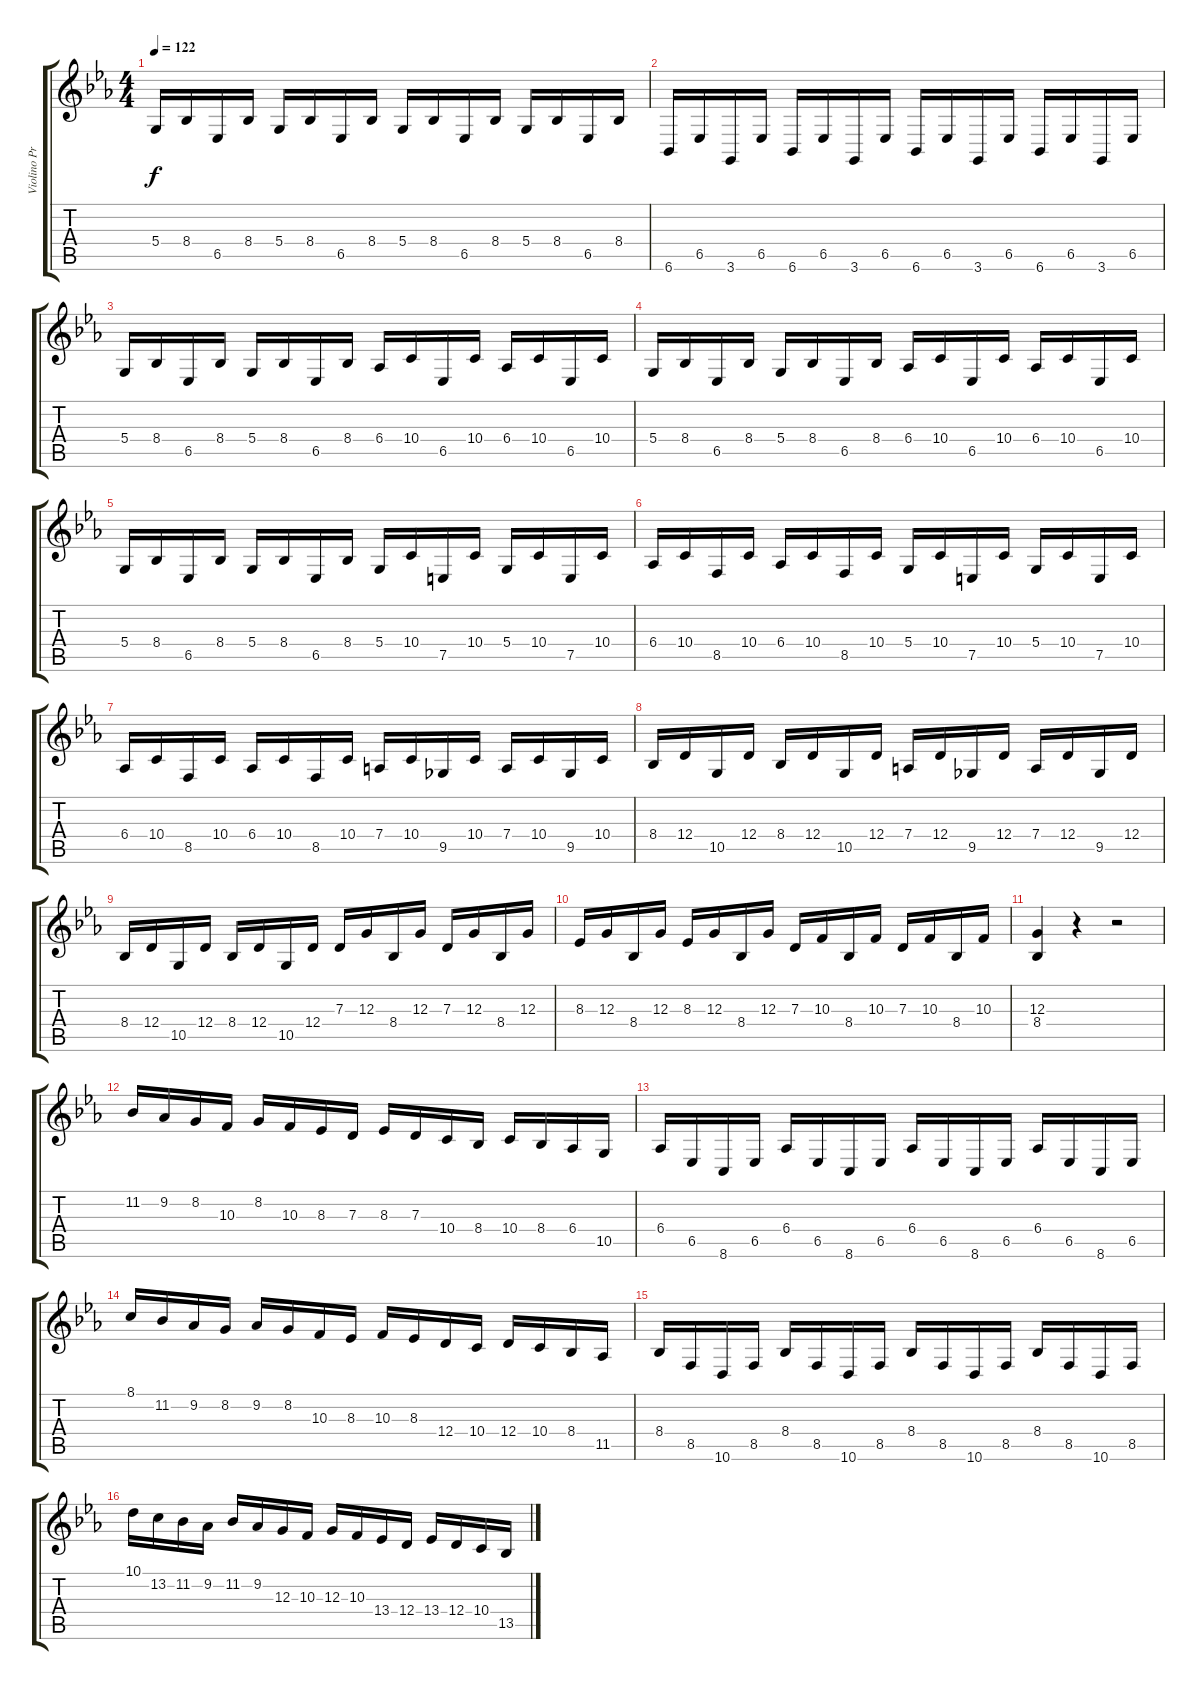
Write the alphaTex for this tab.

\track ("Violino Principale" "Violino Pr") {instrument violin}
\staff {score tabs}
\tuning (E4 B3 G3 D3 A2 E2) {hide}
\ts (4 4)
\tempo 122
\clef g2
\ks eb
5.4.16{dy f} 8.4.16 6.5.16 8.4.16 5.4.16 8.4.16 6.5.16 8.4.16 5.4.16 8.4.16 6.5.16 8.4.16 5.4.16 8.4.16 6.5.16 8.4.16 |
6.6.16 6.5.16 3.6.16 6.5.16 6.6.16 6.5.16 3.6.16 6.5.16 6.6.16 6.5.16 3.6.16 6.5.16 6.6.16 6.5.16 3.6.16 6.5.16 |
5.4.16 8.4.16 6.5.16 8.4.16 5.4.16 8.4.16 6.5.16 8.4.16 6.4.16 10.4.16 6.5.16 10.4.16 6.4.16 10.4.16 6.5.16 10.4.16 |
5.4.16 8.4.16 6.5.16 8.4.16 5.4.16 8.4.16 6.5.16 8.4.16 6.4.16 10.4.16 6.5.16 10.4.16 6.4.16 10.4.16 6.5.16 10.4.16 |
5.4.16 8.4.16 6.5.16 8.4.16 5.4.16 8.4.16 6.5.16 8.4.16 5.4.16 10.4.16 7.5.16 10.4.16 5.4.16 10.4.16 7.5.16 10.4.16 |
6.4.16 10.4.16 8.5.16 10.4.16 6.4.16 10.4.16 8.5.16 10.4.16 5.4.16 10.4.16 7.5.16 10.4.16 5.4.16 10.4.16 7.5.16 10.4.16 |
6.4.16 10.4.16 8.5.16 10.4.16 6.4.16 10.4.16 8.5.16 10.4.16 7.4.16 10.4.16 9.5.16 10.4.16 7.4.16 10.4.16 9.5.16 10.4.16 |
8.4.16 12.4.16 10.5.16 12.4.16 8.4.16 12.4.16 10.5.16 12.4.16 7.4.16 12.4.16 9.5.16 12.4.16 7.4.16 12.4.16 9.5.16 12.4.16 |
8.4.16 12.4.16 10.5.16 12.4.16 8.4.16 12.4.16 10.5.16 12.4.16 7.3.16 12.3.16 8.4.16 12.3.16 7.3.16 12.3.16 8.4.16 12.3.16 |
8.3.16 12.3.16 8.4.16 12.3.16 8.3.16 12.3.16 8.4.16 12.3.16 7.3.16 10.3.16 8.4.16 10.3.16 7.3.16 10.3.16 8.4.16 10.3.16 |
(12.3 8.4).4 r.4 r.2 |
11.2.16 9.2.16 8.2.16 10.3.16 8.2.16 10.3.16 8.3.16 7.3.16 8.3.16 7.3.16 10.4.16 8.4.16 10.4.16 8.4.16 6.4.16 10.5.16 |
6.4.16 6.5.16 8.6.16 6.5.16 6.4.16 6.5.16 8.6.16 6.5.16 6.4.16 6.5.16 8.6.16 6.5.16 6.4.16 6.5.16 8.6.16 6.5.16 |
8.1.16 11.2.16 9.2.16 8.2.16 9.2.16 8.2.16 10.3.16 8.3.16 10.3.16 8.3.16 12.4.16 10.4.16 12.4.16 10.4.16 8.4.16 11.5.16 |
8.4.16 8.5.16 10.6.16 8.5.16 8.4.16 8.5.16 10.6.16 8.5.16 8.4.16 8.5.16 10.6.16 8.5.16 8.4.16 8.5.16 10.6.16 8.5.16 |
10.1.16 13.2.16 11.2.16 9.2.16 11.2.16 9.2.16 12.3.16 10.3.16 12.3.16 10.3.16 13.4.16 12.4.16 13.4.16 12.4.16 10.4.16 13.5.16
